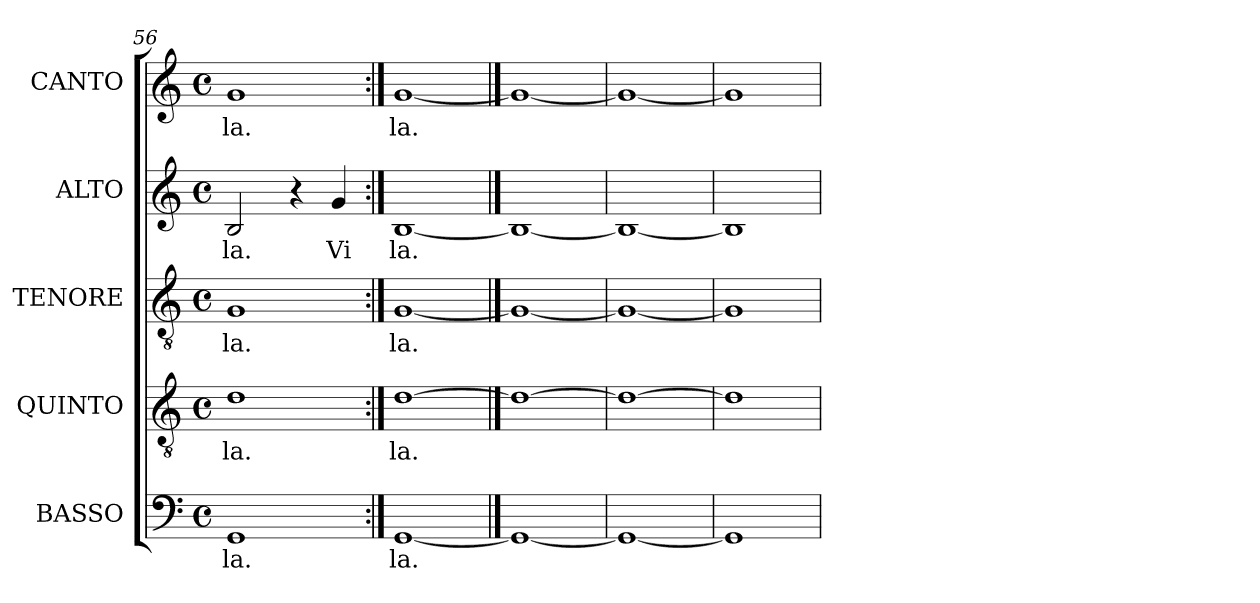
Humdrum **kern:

**kern	**text	**kern	**text	**kern	**text	**kern	**text	**kern	**text
*part5	*part5	*part4	*part4	*part3	*part3	*part2	*part2	*part1	*part1
*staff5	*staff5	*staff4	*staff4	*staff3	*staff3	*staff2	*staff2	*staff1	*staff1
*I"BASSO	*	*I"QUINTO	*	*I"TENORE	*	*I"ALTO	*	*I"CANTO	*
*I'B	*	*I'T	*	*	*	*	*	*	*
*clefF4	*	*clefGv2	*	*clefGv2	*	*clefG2	*	*clefG2	*
*	*	*ITrd7c12	*	*ITrd7c12	*	*	*	*	*
*k[]	*	*k[]	*	*k[]	*	*k[]	*	*k[]	*
*C:	*	*C:	*	*C:	*	*C:	*	*C:	*
*M4/4	*	*M4/4	*	*M4/4	*	*M4/4	*	*M4/4	*
*met(c)	*	*met(c)	*	*met(c)	*	*met(c)	*	*met(c)	*
*MM120	*	*MM120	*	*MM120	*	*MM120	*	*MM120	*
=56	=56	=56	=56	=56	=56	=56	=56	=56	=56
!	!LO:LY:b:color=#000000	!	!	!	!	!	!	!	!
!	!	!	!LO:LY:b:color=#000000	!	!	!	!	!	!
!	!	!	!	!	!LO:LY:b:color=#000000	!	!	!	!
!	!	!	!	!	!	!	!LO:LY:b:color=#000000	!	!
!	!	!	!	!	!	!	!	!	!LO:LY:b:color=#000000
1GGi	la.	1Di	la.	1GGi	la.	2Bi/	la.	1gi	la.
.	.	.	.	.	.	4r	.	.	.
!	!	!	!	!	!	!	!LO:LY:b:color=#000000	!	!
.	.	.	.	.	.	4gi/	Vi	.	.
=57:|!	=57:|!	=57:|!	=57:|!	=57:|!	=57:|!	=57:|!	=57:|!	=57:|!	=57:|!
!	!LO:LY:b:color=#000000	!	!	!	!	!	!	!	!
!	!	!	!LO:LY:b:color=#000000	!	!	!	!	!	!
!	!	!	!	!	!LO:LY:b:color=#000000	!	!	!	!
!	!	!	!	!	!	!	!LO:LY:b:color=#000000	!	!
!	!	!	!	!	!	!	!	!	!LO:LY:b:color=#000000
[1GGi	la.	[1Di	la.	[1GGi	la.	[1Bi	la.	[1gi	la.
==58	==58	==58	==58	==58	==58	==58	==58	==58	==58
1GGi_	.	1Di_	.	1GGi_	.	1Bi_	.	1gi_	.
=59	=59	=59	=59	=59	=59	=59	=59	=59	=59
1GGi_	.	1Di_	.	1GGi_	.	1Bi_	.	1gi_	.
=60	=60	=60	=60	=60	=60	=60	=60	=60	=60
1GGi]	.	1Di]	.	1GGi]	.	1Bi]	.	1gi]	.
=	=	=	=	=	=	=	=	=	=
*-	*-	*-	*-	*-	*-	*-	*-	*-	*-
